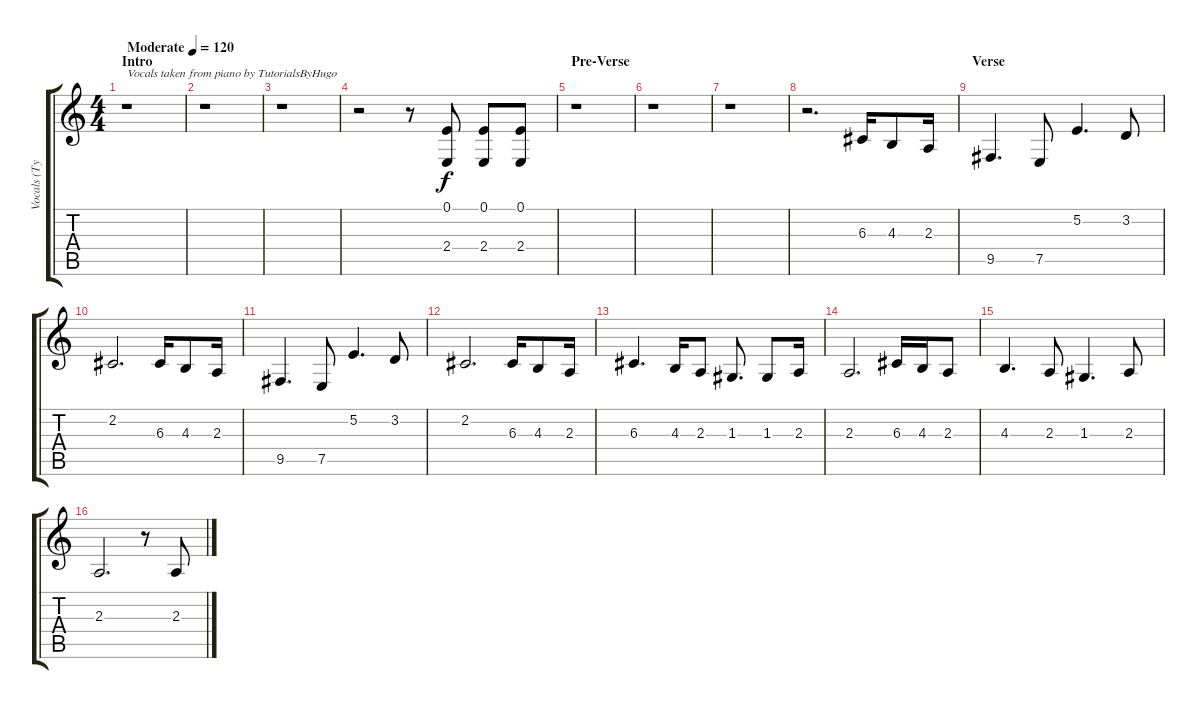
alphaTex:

\track ("Vocals (Tyler Joseph)" "Vocals (Ty") {instrument oboe}
\staff {score tabs}
\tuning (E4 B3 G3 D3 A2 E2) {hide}
\ts (4 4)
\section ("" "Intro")
\tempo (120 "Moderate")
\clef g2
\ks c
r.1{txt "Vocals taken from piano by TutorialsByHugo" dy f instrument oboe} |
r.1 |
r.1 |
r.2 r.8 (0.1 2.4).8 (0.1 2.4).8 (0.1 2.4).8 |
\section ("" "Pre-Verse")
r.1 |
r.1 |
r.1 |
r.2{d} 6.3.16 4.3.8 2.3.16 |
\section ("" "Verse")
9.5.4{d} 7.5.8 5.2.4{d} 3.2.8 |
2.2.2{d} 6.3.16 4.3.8 2.3.16 |
9.5.4{d} 7.5.8 5.2.4{d} 3.2.8 |
2.2.2{d} 6.3.16 4.3.8 2.3.16 |
6.3.4{d} 4.3.16 2.3.8 1.3.8{d} 1.3.8 2.3.16 |
2.3.2{d} 6.3.16 4.3.16 2.3.8 |
4.3.4{d} 2.3.8 1.3.4{d} 2.3.8 |
2.3.2{d} r.8 2.3.8
